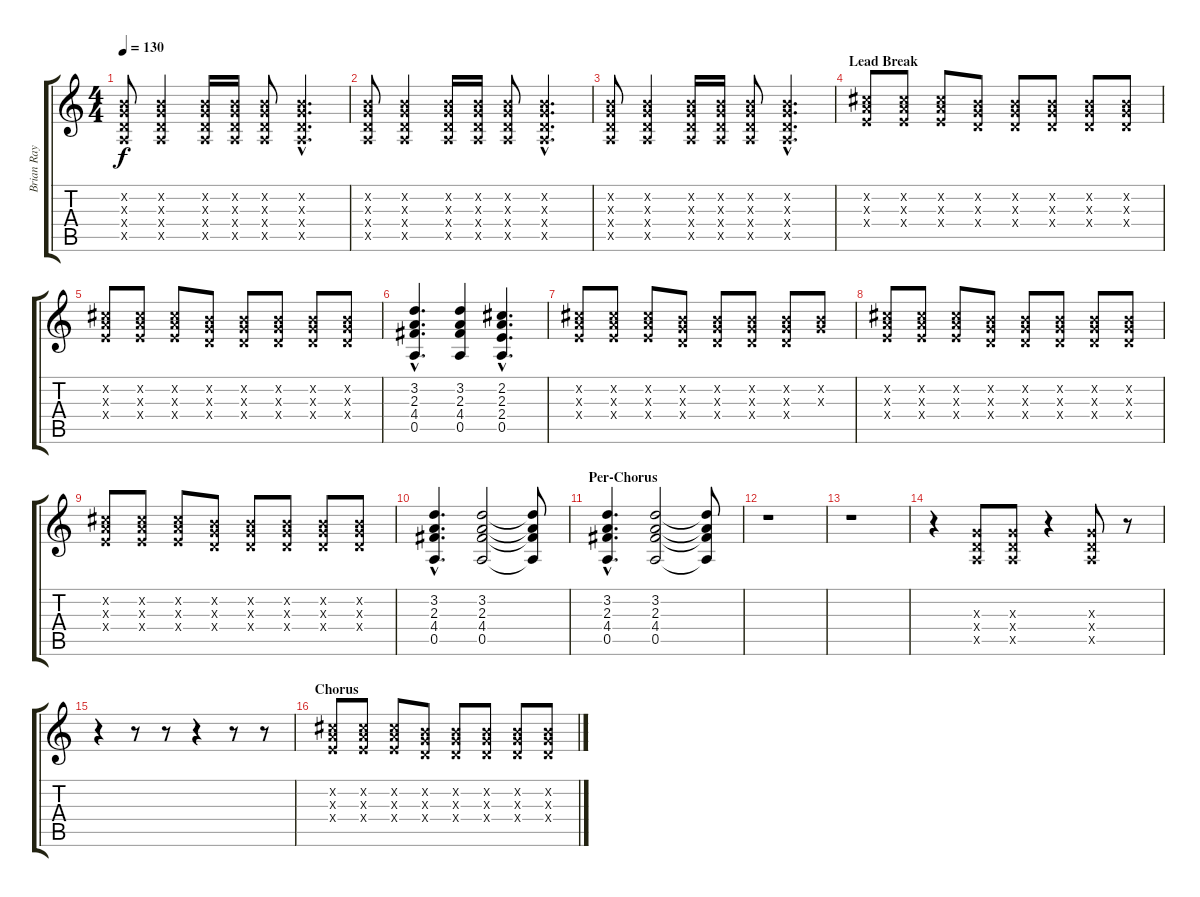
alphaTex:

\track ("Brian Ray" "Brian Ray") {instrument electricguitarclean}
\staff {score tabs}
\tuning (E4 B3 G3 D3 A2 E2) {hide}
\ts (4 4)
\tempo 130
\clef g2
\ks c
(0.2{x} 0.3{x} 0.4{x} 0.5{x}).8{dy f} (0.2{x} 0.3{x} 0.4{x} 0.5{x}).4 (0.2{x} 0.3{x} 0.4{x} 0.5{x}).16 (0.2{x} 0.3{x} 0.4{x} 0.5{x}).16 (0.2{x} 0.3{x} 0.4{x} 0.5{x}).8 (0.2{hac x} 0.3{hac x} 0.4{hac x} 0.5{hac x}).4{d} |
(0.2{x} 0.3{x} 0.4{x} 0.5{x}).8 (0.2{x} 0.3{x} 0.4{x} 0.5{x}).4 (0.2{x} 0.3{x} 0.4{x} 0.5{x}).16 (0.2{x} 0.3{x} 0.4{x} 0.5{x}).16 (0.2{x} 0.3{x} 0.4{x} 0.5{x}).8 (0.2{hac x} 0.3{hac x} 0.4{hac x} 0.5{hac x}).4{d} |
(0.2{x} 0.3{x} 0.4{x} 0.5{x}).8 (0.2{x} 0.3{x} 0.4{x} 0.5{x}).4 (0.2{x} 0.3{x} 0.4{x} 0.5{x}).16 (0.2{x} 0.3{x} 0.4{x} 0.5{x}).16 (0.2{x} 0.3{x} 0.4{x} 0.5{x}).8 (0.2{hac x} 0.3{hac x} 0.4{hac x} 0.5{hac x}).4{d} |
\section ("" "Lead Break")
(2.2{x} 2.3{x} 2.4{x}).8 (2.2{x} 2.3{x} 2.4{x}).8 (2.2{x} 2.3{x} 2.4{x}).8 (0.2{x} 0.3{x} 0.4{x}).8 (0.2{x} 0.3{x} 0.4{x}).8 (0.2{x} 0.3{x} 0.4{x}).8 (0.2{x} 0.3{x} 0.4{x}).8 (0.2{x} 0.3{x} 0.4{x}).8 |
(2.2{x} 2.3{x} 2.4{x}).8 (2.2{x} 2.3{x} 2.4{x}).8 (2.2{x} 2.3{x} 2.4{x}).8 (0.2{x} 0.3{x} 0.4{x}).8 (0.2{x} 0.3{x} 0.4{x}).8 (0.2{x} 0.3{x} 0.4{x}).8 (0.2{x} 0.3{x} 0.4{x}).8 (0.2{x} 0.3{x} 0.4{x}).8 |
(3.2{hac} 2.3{hac} 4.4{hac} 0.5{hac}).4{d} (3.2 2.3 4.4 0.5).4 (2.2{hac} 2.3{hac} 2.4{hac} 0.5{hac}).4{d} |
(2.2{x} 2.3{x} 2.4{x}).8 (2.2{x} 2.3{x} 2.4{x}).8 (2.2{x} 2.3{x} 2.4{x}).8 (0.2{x} 0.3{x} 0.4{x}).8 (0.2{x} 0.3{x} 0.4{x}).8 (0.2{x} 0.3{x} 0.4{x}).8 (0.2{x} 0.3{x} 0.4{x}).8 (0.2{x} 0.3{x}).8 |
(2.2{x} 2.3{x} 2.4{x}).8 (2.2{x} 2.3{x} 2.4{x}).8 (2.2{x} 2.3{x} 2.4{x}).8 (0.2{x} 0.3{x} 0.4{x}).8 (0.2{x} 0.3{x} 0.4{x}).8 (0.2{x} 0.3{x} 0.4{x}).8 (0.2{x} 0.3{x} 0.4{x}).8 (0.2{x} 0.3{x} 0.4{x}).8 |
(2.2{x} 2.3{x} 2.4{x}).8 (2.2{x} 2.3{x} 2.4{x}).8 (2.2{x} 2.3{x} 2.4{x}).8 (0.2{x} 0.3{x} 0.4{x}).8 (0.2{x} 0.3{x} 0.4{x}).8 (0.2{x} 0.3{x} 0.4{x}).8 (0.2{x} 0.3{x} 0.4{x}).8 (0.2{x} 0.3{x} 0.4{x}).8 |
(3.2{hac} 2.3{hac} 4.4{hac} 0.5{hac}).4{d} (3.2 2.3 4.4 0.5).2 (3.2{t} 2.3{t} 4.4{t} 0.5{t}).8 |
\section ("" "Per-Chorus")
(3.2{hac} 2.3{hac} 4.4{hac} 0.5{hac}).4{d} (3.2 2.3 4.4 0.5).2 (3.2{t} 2.3{t} 4.4{t} 0.5{t}).8 |
r.1 |
r.1 |
r.4 (0.3{x} 0.4{x} 0.5{x}).8{instrument electricguitarclean} (0.3{x} 0.4{x} 0.5{x}).8 r.4 (0.3{x} 0.4{x} 0.5{x}).8 r.8 |
r.4 r.8 r.8 r.4 r.8 r.8 |
\section ("" "Chorus")
(2.2{x} 2.3{x} 2.4{x}).8{instrument overdrivenguitar} (2.2{x} 2.3{x} 2.4{x}).8 (2.2{x} 2.3{x} 2.4{x}).8 (0.2{x} 0.3{x} 0.4{x}).8 (0.2{x} 0.3{x} 0.4{x}).8 (0.2{x} 0.3{x} 0.4{x}).8 (0.2{x} 0.3{x} 0.4{x}).8 (0.2{x} 0.3{x} 0.4{x}).8
